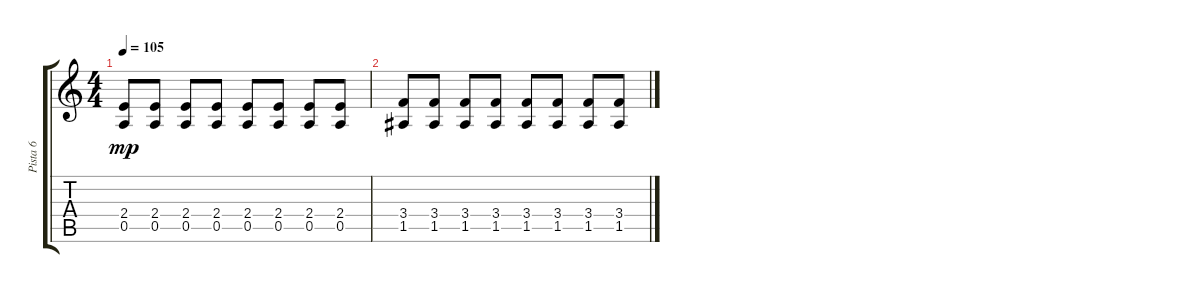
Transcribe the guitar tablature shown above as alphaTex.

\track ("Pista 6" "Pista 6") {instrument electricguitarmuted}
\staff {score tabs}
\tuning (E4 B3 G3 D3 A2 E2) {hide}
\ts (4 4)
\tempo 105
\clef g2
\ks c
(2.4 0.5).8{dy mp} (2.4 0.5).8 (2.4 0.5).8 (2.4 0.5).8 (2.4 0.5).8 (2.4 0.5).8 (2.4 0.5).8 (2.4 0.5).8 |
(3.4 1.5).8 (3.4 1.5).8 (3.4 1.5).8 (3.4 1.5).8 (3.4 1.5).8 (3.4 1.5).8 (3.4 1.5).8 (3.4 1.5).8
